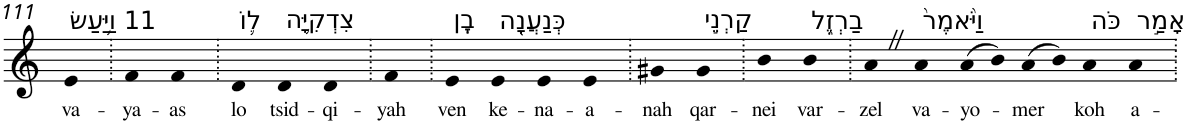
**kern	**text
*part1	*part1
*staff1	*staff1
*I"Piano	*
*I'Pno	*
!!LO:PB:g=z
*clefG2	*
*k[]	*
=111	=111
!LO:TX:a:t=11 וַיַּ֥עַשׂ	!
!	!LO:LY:b
4e	va-
=112.	=112.
!	!LO:LY:b
4f	-ya-
!	!LO:LY:b
4f	-as
=113.	=113.
!LO:TX:a:t=ל֛וֹ	!
!	!LO:LY:b
4d	lo
!LO:TX:a:t=צִדְקִיָּ֥ה	!
!	!LO:LY:b
4d	tsid-
!	!LO:LY:b
4d	-qi-
=114.	=114.
!	!LO:LY:b
4f	-yah
=115.	=115.
!LO:TX:a:t=בֶֽן	!
!	!LO:LY:b
4e	ven
!LO:TX:a:t=כְּנַעֲנָ֖ה	!
!	!LO:LY:b
4e	ke-
!	!LO:LY:b
4e	-na-
!	!LO:LY:b
4e	-a-
=116.	=116.
!	!LO:LY:b
4g#X	-nah
!LO:TX:a:t=קַרְנֵ֣י	!
!	!LO:LY:b
4g#	qar-
=117.	=117.
!	!LO:LY:b
4b	-nei
!LO:TX:a:t=בַרְזֶ֑ל	!
!	!LO:LY:b
4b	var-
=118.	=118.
!	!LO:LY:b
4aZ	-zel
!LO:TX:a:t=וַיֹּ֙אמֶר֙	!
!	!LO:LY:b
4a	va-
!	!LO:LY:b
(>8a	-yo-
8b)	.
!	!LO:LY:b
(>8a	-mer
8b)	.
!LO:TX:a:t=כֹּה	!
!	!LO:LY:b
4a	koh
!LO:TX:a:t=אָמַ֣ר	!
!	!LO:LY:b
4a	a-
=.	=.
*-	*-
